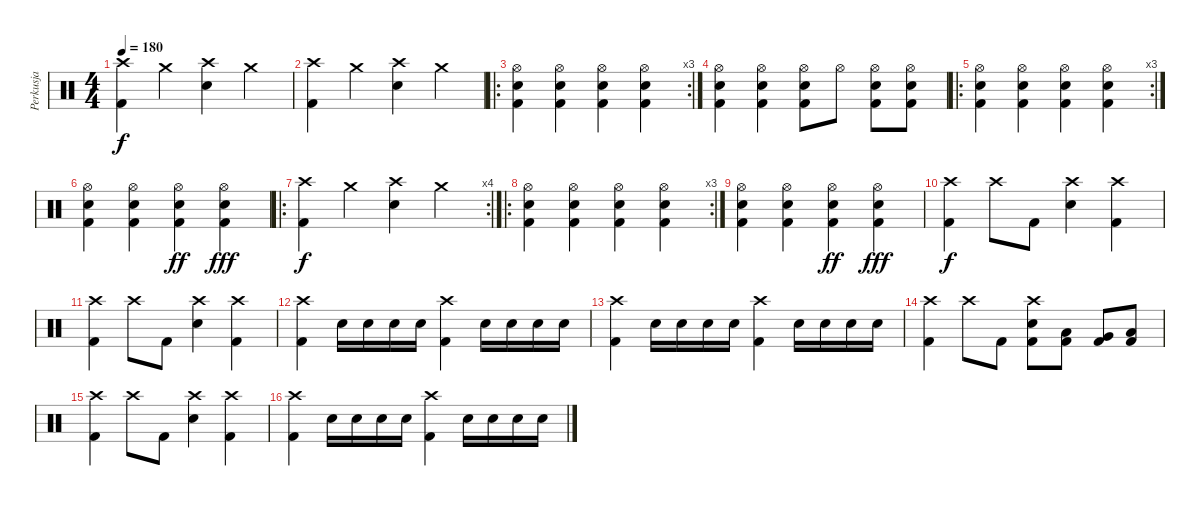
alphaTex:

\track ("Perkusja" "Perkusja") {instrument percussion}
\staff {score}
\articulation defaults
\ts (4 4)
\tempo 180
\clef neutral
\ks c
("Crash high (hit)" "Kick (hit) 2").4{dy f} "Crash medium (hit)".4 ("Crash high (hit)" "Electric Snare (hit)").4 "Crash medium (hit)".4 |
("Crash high (hit)" "Kick (hit) 2").4 "Crash medium (hit)".4 ("Crash high (hit)" "Electric Snare (hit)").4 "Crash medium (hit)".4 |
\ro
\rc 3
("Hi-Hat (open)" "Electric Snare (hit)" "Kick (hit) 2").4 ("Hi-Hat (open)" "Electric Snare (hit)" "Kick (hit) 2").4 ("Hi-Hat (open)" "Electric Snare (hit)" "Kick (hit) 2").4 ("Hi-Hat (open)" "Electric Snare (hit)" "Kick (hit) 2").4 |
("Hi-Hat (open)" "Electric Snare (hit)" "Kick (hit) 2").4 ("Hi-Hat (open)" "Electric Snare (hit)" "Kick (hit) 2").4 ("Hi-Hat (open)" "Electric Snare (hit)" "Kick (hit) 2").8 "Hi-Hat (open)".8 ("Hi-Hat (open)" "Electric Snare (hit)" "Kick (hit) 2").8 ("Hi-Hat (open)" "Electric Snare (hit)" "Kick (hit) 2").8 |
\ro
\rc 3
("Hi-Hat (open)" "Electric Snare (hit)" "Kick (hit) 2").4 ("Hi-Hat (open)" "Electric Snare (hit)" "Kick (hit) 2").4 ("Hi-Hat (open)" "Electric Snare (hit)" "Kick (hit) 2").4 ("Hi-Hat (open)" "Electric Snare (hit)" "Kick (hit) 2").4 |
("Hi-Hat (open)" "Electric Snare (hit)" "Kick (hit) 2").4 ("Hi-Hat (open)" "Electric Snare (hit)" "Kick (hit) 2").4 ("Hi-Hat (open)" "Electric Snare (hit)" "Kick (hit) 2").4{dy ff} ("Hi-Hat (open)" "Electric Snare (hit)" "Kick (hit) 2").4{dy fff} |
\ro
\rc 4
("Crash high (hit)" "Kick (hit) 2").4{dy f} "Crash medium (hit)".4 ("Crash high (hit)" "Electric Snare (hit)").4 "Crash medium (hit)".4 |
\ro
\rc 3
("Hi-Hat (open)" "Electric Snare (hit)" "Kick (hit) 2").4 ("Hi-Hat (open)" "Electric Snare (hit)" "Kick (hit) 2").4 ("Hi-Hat (open)" "Electric Snare (hit)" "Kick (hit) 2").4 ("Hi-Hat (open)" "Electric Snare (hit)" "Kick (hit) 2").4 |
("Hi-Hat (open)" "Electric Snare (hit)" "Kick (hit) 2").4 ("Hi-Hat (open)" "Electric Snare (hit)" "Kick (hit) 2").4 ("Hi-Hat (open)" "Electric Snare (hit)" "Kick (hit) 2").4{dy ff} ("Hi-Hat (open)" "Electric Snare (hit)" "Kick (hit) 2").4{dy fff} |
("Crash high (hit)" "Kick (hit) 2").4{dy f} "Crash high (hit)".8 "Kick (hit) 2".8 ("Crash high (hit)" "Electric Snare (hit)").4 ("Crash high (hit)" "Kick (hit) 2").4 |
("Crash high (hit)" "Kick (hit) 2").4 "Crash high (hit)".8 "Kick (hit) 2".8 ("Crash high (hit)" "Electric Snare (hit)").4 ("Crash high (hit)" "Kick (hit) 2").4 |
("Crash high (hit)" "Kick (hit) 2").4 "Electric Snare (hit)".16 "Electric Snare (hit)".16 "Electric Snare (hit)".16 "Electric Snare (hit)".16 ("Crash high (hit)" "Kick (hit) 2").4 "Electric Snare (hit)".16 "Electric Snare (hit)".16 "Electric Snare (hit)".16 "Electric Snare (hit)".16 |
("Crash high (hit)" "Kick (hit) 2").4 "Electric Snare (hit)".16 "Electric Snare (hit)".16 "Electric Snare (hit)".16 "Electric Snare (hit)".16 ("Crash high (hit)" "Kick (hit) 2").4 "Electric Snare (hit)".16 "Electric Snare (hit)".16 "Electric Snare (hit)".16 "Electric Snare (hit)".16 |
("Crash high (hit)" "Kick (hit) 2").4 "Crash high (hit)".8 "Kick (hit) 2".8 ("Crash high (hit)" "Electric Snare (hit)" "Kick (hit) 2").8 ("Low Tom (hit)" "Kick (hit) 2").8 ("Very Low Tom (hit)" "Kick (hit) 2").8 ("Low Floor Tom (hit)" "Kick (hit) 2").8 |
("Crash high (hit)" "Kick (hit) 2").4 "Crash high (hit)".8 "Kick (hit) 2".8 ("Crash high (hit)" "Electric Snare (hit)").4 ("Crash high (hit)" "Kick (hit) 2").4 |
("Crash high (hit)" "Kick (hit) 2").4 "Electric Snare (hit)".16 "Electric Snare (hit)".16 "Electric Snare (hit)".16 "Electric Snare (hit)".16 ("Crash high (hit)" "Kick (hit) 2").4 "Electric Snare (hit)".16 "Electric Snare (hit)".16 "Electric Snare (hit)".16 "Electric Snare (hit)".16
